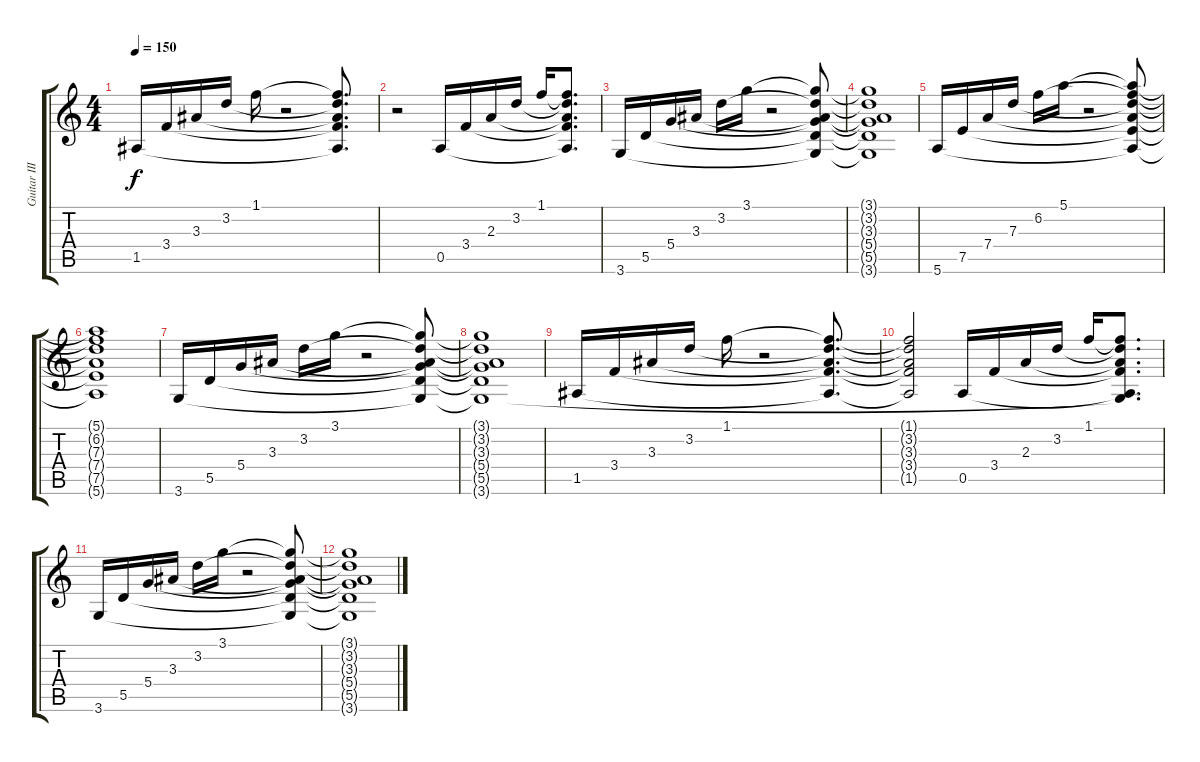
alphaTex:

\track ("Guitar III" "Guitar III") {instrument electricguitarclean}
\staff {score tabs}
\tuning (E4 B3 G3 D3 A2 E2) {hide}
\ts (4 4)
\tempo 150
\clef g2
\ks c
1.5.16{dy f} 3.4.16 3.3.16 3.2.16 1.1.16 r.2 (1.1{t} 3.2{t} 3.3{t} 3.4{t} 1.5{t}).8{d} |
r.2 0.5.16 3.4.16 2.3.16 3.2.16 1.1.16 (1.1{t} 3.2{t} 2.3{t} 3.4{t} 0.5{t}).8{d} |
3.6.16 5.5.16 5.4.16 3.3.16 3.2.16 3.1.16 r.2 (3.1{t} 3.2{t} 3.3{t} 5.4{t} 5.5{t} 3.6{t}).8 |
(3.1{t} 3.2{t} 3.3{t} 5.4{t} 5.5{t} 3.6{t}).1 |
5.6.16 7.5.16 7.4.16 7.3.16 6.2.16 5.1.16 r.2 (5.1{t} 6.2{t} 7.3{t} 7.4{t} 7.5{t} 5.6{t}).8 |
(5.1{t} 6.2{t} 7.3{t} 7.4{t} 7.5{t} 5.6{t}).1 |
3.6.16 5.5.16 5.4.16 3.3.16 3.2.16 3.1.16 r.2 (3.1{t} 3.2{t} 3.3{t} 5.4{t} 5.5{t} 3.6{t}).8 |
(3.1{t} 3.2{t} 3.3{t} 5.4{t} 5.5{t} 3.6{t}).1 |
1.5.16 3.4.16 3.3.16 3.2.16 1.1.16 r.2 (1.1{t} 3.2{t} 3.3{t} 3.4{t} 1.5{t}).8{d} |
(1.1{t} 3.2{t} 3.3{t} 3.4{t} 1.5{t}).2 0.5.16 3.4.16 2.3.16 3.2.16 1.1.16 (1.1{t} 3.2{t} 2.3{t} 3.4{t} 0.5{t} 3.6{t}).8{d} |
3.6.16 5.5.16 5.4.16 3.3.16 3.2.16 3.1.16 r.2 (3.1{t} 3.2{t} 3.3{t} 5.4{t} 5.5{t} 3.6{t}).8 |
(3.1{t} 3.2{t} 3.3{t} 5.4{t} 5.5{t} 3.6{t}).1
